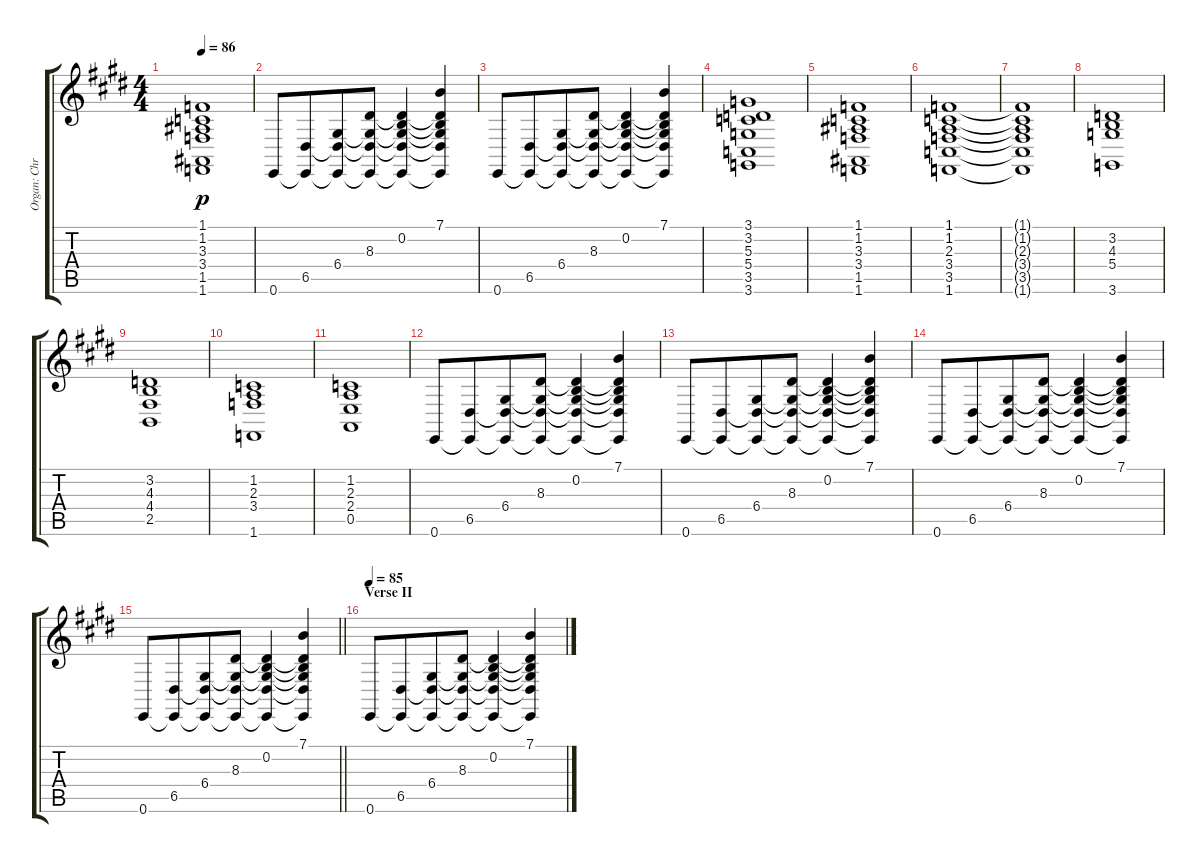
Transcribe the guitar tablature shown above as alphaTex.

\track ("Organ: Chris" "Organ: Chr") {instrument drawbarorgan}
\staff {score tabs}
\tuning (E4 B3 G3 D3 A2 E2) {hide}
\ts (4 4)
\tempo 86
\clef g2
\ks e
(1.1 1.2 3.3 3.4 1.5 1.6).1{dy p} |
0.6.8 (6.5 0.6{t}).8{beam merge} (6.4 6.5{t} 0.6{t}).8 (8.3 6.4{t} 6.5{t} 0.6{t}).8 (0.2 8.3{t} 6.4{t} 6.5{t} 0.6{t}).4 (7.1 0.2{t} 8.3{t} 6.4{t} 6.5{t} 0.6{t}).4 |
0.6.8 (6.5 0.6{t}).8{beam merge} (6.4 6.5{t} 0.6{t}).8 (8.3 6.4{t} 6.5{t} 0.6{t}).8 (0.2 8.3{t} 6.4{t} 6.5{t} 0.6{t}).4 (7.1 0.2{t} 8.3{t} 6.4{t} 6.5{t} 0.6{t}).4 |
(3.1 3.2 5.3 5.4 3.5 3.6).1 |
(1.1 1.2 3.3 3.4 1.5 1.6).1 |
(1.1 1.2 2.3 3.4 3.5 1.6).1 |
(1.1{t} 1.2{t} 2.3{t} 3.4{t} 3.5{t} 1.6{t}).1 |
(3.2 4.3 5.4 3.6).1 |
(3.2 4.3 4.4 2.5).1 |
(1.2 2.3 3.4 1.6).1 |
(1.2 2.3 2.4 0.5).1 |
0.6.8 (6.5 0.6{t}).8{beam merge} (6.4 6.5{t} 0.6{t}).8 (8.3 6.4{t} 6.5{t} 0.6{t}).8 (0.2 8.3{t} 6.4{t} 6.5{t} 0.6{t}).4 (7.1 0.2{t} 8.3{t} 6.4{t} 6.5{t} 0.6{t}).4 |
0.6.8 (6.5 0.6{t}).8{beam merge} (6.4 6.5{t} 0.6{t}).8 (8.3 6.4{t} 6.5{t} 0.6{t}).8 (0.2 8.3{t} 6.4{t} 6.5{t} 0.6{t}).4 (7.1 0.2{t} 8.3{t} 6.4{t} 6.5{t} 0.6{t}).4 |
0.6.8 (6.5 0.6{t}).8{beam merge} (6.4 6.5{t} 0.6{t}).8 (8.3 6.4{t} 6.5{t} 0.6{t}).8 (0.2 8.3{t} 6.4{t} 6.5{t} 0.6{t}).4 (7.1 0.2{t} 8.3{t} 6.4{t} 6.5{t} 0.6{t}).4 |
\barLineRight lightlight
0.6.8 (6.5 0.6{t}).8{beam merge} (6.4 6.5{t} 0.6{t}).8 (8.3 6.4{t} 6.5{t} 0.6{t}).8 (0.2 8.3{t} 6.4{t} 6.5{t} 0.6{t}).4 (7.1 0.2{t} 8.3{t} 6.4{t} 6.5{t} 0.6{t}).4 |
\section ("" "Verse II")
\tempo 85
0.6.8 (6.5 0.6{t}).8{beam merge} (6.4 6.5{t} 0.6{t}).8 (8.3 6.4{t} 6.5{t} 0.6{t}).8 (0.2 8.3{t} 6.4{t} 6.5{t} 0.6{t}).4 (7.1 0.2{t} 8.3{t} 6.4{t} 6.5{t} 0.6{t}).4
